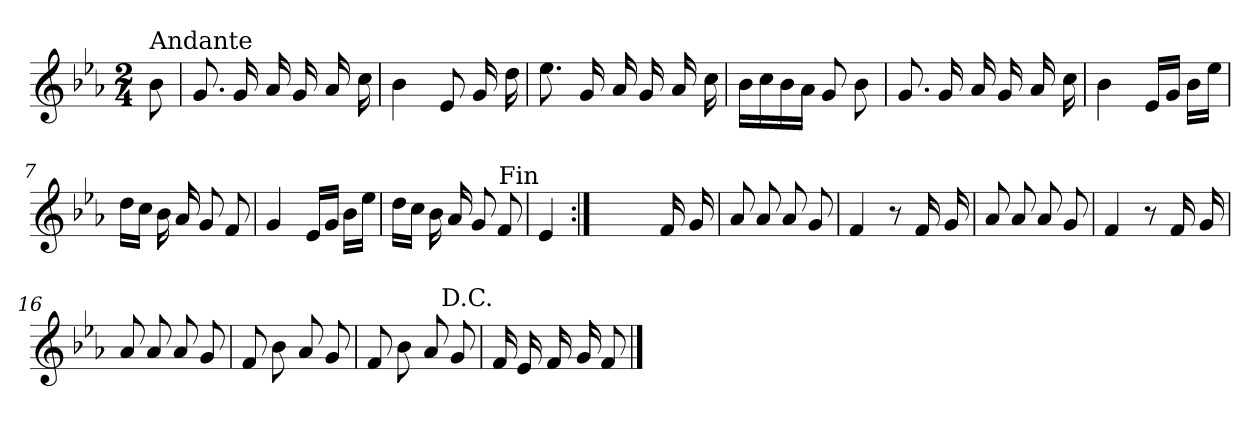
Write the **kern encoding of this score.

**kern
*part1
*staff1
*clefG2
*k[b-e-a-]
*E-:
*M2/4
=
!LO:TX:a:t=Andante
8b-\
=1
8.g/
16g/
16a-/
16g/
16a-/
16cc\
=2
4b-\
8e-/
16g/
16dd\
=3
8.ee-\
16g/
16a-/
16g/
16a-/
16cc\
=4
16b-\LL
16cc\
16b-\
16a-\JJ
8g/
8b-\
=5
8.g/
16g/
16a-/
16g/
16a-/
16cc\
!!LO:LB:g=z
=6
4b-\
16e-/LL
16g/JJ
16b-\LL
16ee-\JJ
=7
16dd\LL
16cc\JJ
16b-\
16a-/
8g/
8f/
=8
4g/
16e-/LL
16g/JJ
16b-\LL
16ee-\JJ
=9
16dd\LL
16cc\JJ
16b-\
16a-/
8g/
8f/
=10
!LO:TX:a:rj:t=Fin
4e-/
=11:|!
4ryy
8ryy
16f/
16g/
=12
8a-/
8a-/
8a-/
8g/
!!LO:LB:g=z
=13
4f/
8r
16f/
16g/
=14
8a-/
8a-/
8a-/
8g/
=15
4f/
8r
16f/
16g/
=16
8a-/
8a-/
8a-/
8g/
=17
8f/
8b-\
8a-/
8g/
=18
8f/
8b-\
8a-/
8g/
=19
!LO:TX:a:rj:t=D.C.
16f/
16e-/
16f/
16g/
8f/
==
*-
